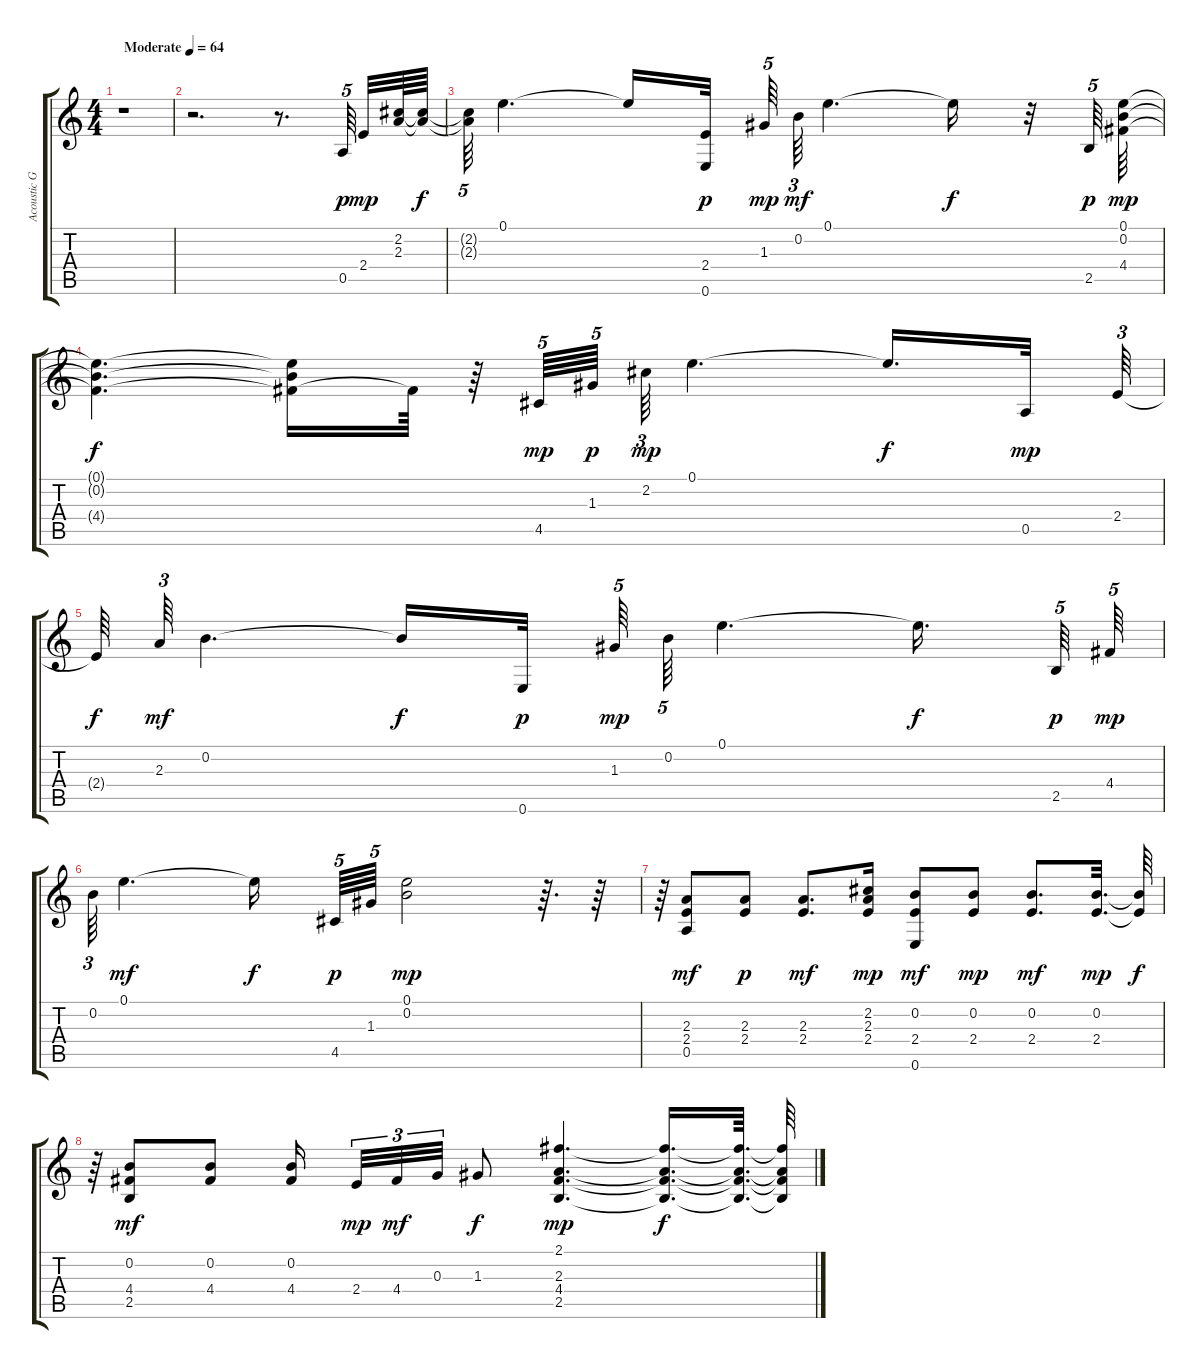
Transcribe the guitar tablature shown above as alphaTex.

\track ("Acoustic Guitar" "Acoustic G") {instrument acousticguitarsteel}
\staff {score tabs}
\tuning (E4 B3 G3 D3 A2 E2) {hide}
\ts (4 4)
\tempo (64 "Moderate")
\clef g2
\ks c
r.1{dy p instrument acousticguitarsteel} |
r.2{d} r.8{d} 0.5.64{tu (5 4) beam splitsecondary} 2.4.32{dy mp} (2.2 2.3).64 (2.2{t} 2.3{t}).64{dy f} |
(2.2{t} 2.3{t}).64{tu (5 4)} 0.1.4{d} 0.1{t}.16 (2.4 0.6).32{dy p beam splitsecondary} 1.3.64{tu (5 4) dy mp} 0.2.64{tu (3 2) dy mf} 0.1.4{d} 0.1{t}.16{dy f} r.32 2.5.64{tu (5 4) dy p} (0.1 0.2 4.4).64{dy mp} |
(0.1{t} 0.2{t} 4.4{t}).4{d dy f} (0.1{t} 0.2{t} 4.4{t}).16 4.4{t}.64 r.64 4.5.64{tu (5 4) dy mp} 1.3.64{tu (5 4) dy p} 2.2.64{tu (3 2) dy mp} 0.1.4{d} 0.1{t}.16{d dy f} 0.5.32{dy mp} 2.4.64{tu (3 2)} |
2.4{t}.64{dy f} 2.3.64{tu (3 2) dy mf} 0.2.4{d} 0.2{t}.16{dy f} 0.6.32{dy p} 1.3.64{tu (5 4) dy mp} 0.2.64{tu (5 4)} 0.1.4{d} 0.1{t}.16{d dy f} 2.5.64{tu (5 4) dy p} 4.4.64{tu (5 4) dy mp} |
0.2.64{tu (3 2)} 0.1.4{d dy mf} 0.1{t}.16{dy f beam splitsecondary} 4.5.64{tu (5 4) dy p} 1.3.64{tu (5 4)} (0.1 0.2).2{dy mp} r.64{d} r.64 |
r.64 (2.3 2.4 0.5).8{dy mf} (2.3 2.4).8{dy p} (2.3 2.4).8{d dy mf} (2.2 2.3 2.4).16{dy mp} (0.2 2.4 0.6).8{dy mf} (0.2 2.4).8{dy mp} (0.2 2.4).8{d dy mf} (0.2 2.4).32{d dy mp} (0.2{t} 2.4{t}).64{dy f} |
r.64 (0.2 4.4 2.5).8{dy mf} (0.2 4.4).8 (0.2 4.4).16{beam splitsecondary} 2.4.32{tu (3 2) dy mp} 4.4.32{tu (3 2) dy mf} 0.3.32{tu (3 2)} 1.3.8{dy f} (2.1 2.3 4.4 2.5).4{d dy mp} (2.1{t} 2.3{t} 4.4{t} 2.5{t}).16{d dy f} (2.1{t} 2.3{t} 4.4{t} 2.5{t}).64{d} (2.1{t} 2.3{t} 4.4{t} 2.5{t}).64
